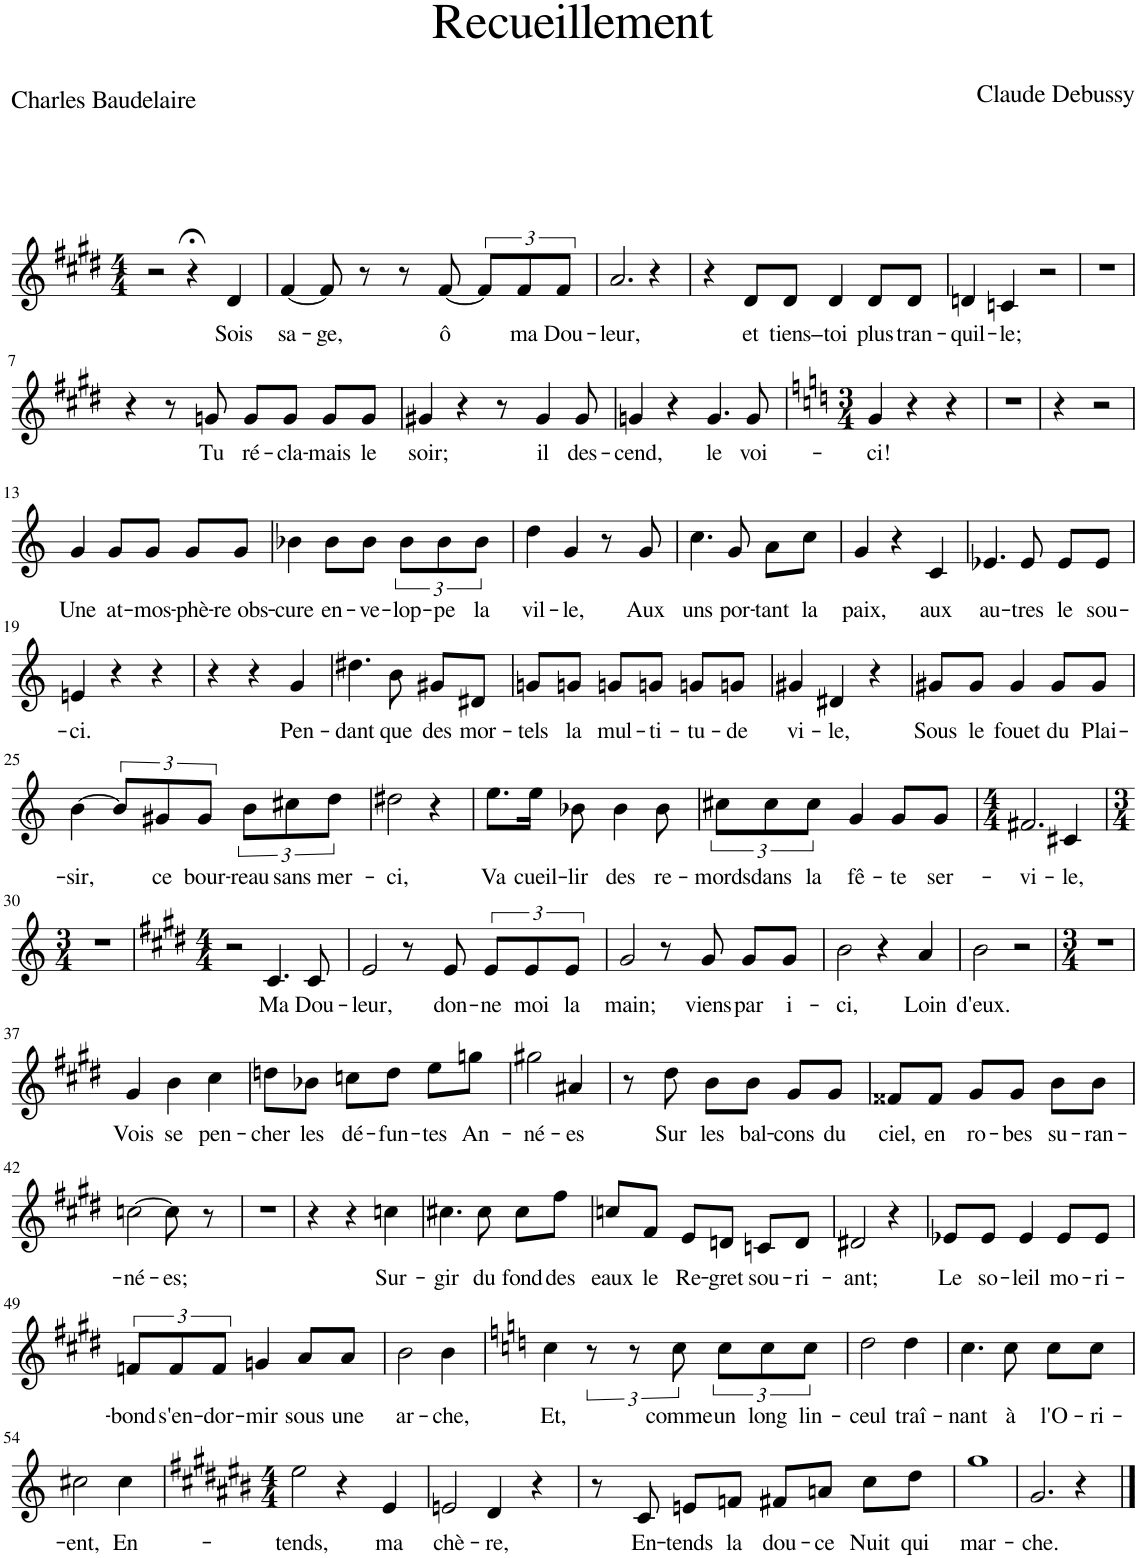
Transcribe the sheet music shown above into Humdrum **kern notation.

**kern	**text
*part1	*part1
*staff1	*staff1
*I"Piano	*
*I'Pno	*
*clefG2	*
*k[f#c#g#d#]	*
*M4/4	*
=1	=1
2r	.
4r;<	.
!	!LO:LY:b
4d#/	Sois
=2	=2
!	!LO:LY:b
[4f#/	sa-
!	!LO:LY:b
8f#/]	-ge,
8r	.
8r	.
!	!LO:LY:b
[8f#/	ô
12f#/L]	.
!	!LO:LY:b
12f#/	ma
!	!LO:LY:b
12f#/J	Dou-
=3	=3
!	!LO:LY:b
2.a/	-leur,
4r	.
=4	=4
4r	.
!	!LO:LY:b
8d#/L	et
!	!LO:LY:b
8d#/J	tiens–
!	!LO:LY:b
4d#/	toi
!	!LO:LY:b
8d#/L	plus
!	!LO:LY:b
8d#/J	tran-
=5	=5
!	!LO:LY:b
4dn/	-quil-
!	!LO:LY:b
4cn/	-le;
2r	.
=6	=6
1r	.
!!LO:LB:g=z
=7	=7
4r	.
8r	.
!	!LO:LY:b
8gn/	Tu
!	!LO:LY:b
8g/L	ré-
!	!LO:LY:b
8g/J	-cla-
!	!LO:LY:b
8g/L	-mais
!	!LO:LY:b
8g/J	le
=8	=8
!	!LO:LY:b
4g#X/	soir;
4r	.
8r	.
!	!LO:LY:b
4g#/	il
!	!LO:LY:b
8g#/	des-
=9	=9
!	!LO:LY:b
4gn/	-cend,
4r	.
!	!LO:LY:b
4.g/	le
!	!LO:LY:b
8g/	voi-
=10	=10
*k[]	*
*M3/4	*
!	!LO:LY:b
4g/	-ci!
4r	.
4r	.
=11	=11
2.r	.
=12	=12
4r	.
2r	.
!!LO:LB:g=z
=13	=13
!	!LO:LY:b
4g/	Une
!	!LO:LY:b
8g/L	at-
!	!LO:LY:b
8g/J	-mos-
!	!LO:LY:b
8g/L	-phè-
!	!LO:LY:b
8g/J	-re obs-
=14	=14
!	!LO:LY:b
4b-X\	-cure
!	!LO:LY:b
8b-\L	en-
!	!LO:LY:b
8b-\J	-ve-
!	!LO:LY:b
12b-\L	-lop-
!	!LO:LY:b
12b-\	-pe
!	!LO:LY:b
12b-\J	la
=15	=15
!	!LO:LY:b
4dd\	vil-
!	!LO:LY:b
4g/	-le,
8r	.
!	!LO:LY:b
8g/	Aux
=16	=16
!	!LO:LY:b
4.cc\	uns
!	!LO:LY:b
8g/	por-
!	!LO:LY:b
8a\L	-tant
!	!LO:LY:b
8cc\J	la
=17	=17
!	!LO:LY:b
4g/	paix,
4r	.
!	!LO:LY:b
4c/	aux
=18	=18
!	!LO:LY:b
4.e-X/	au-
!	!LO:LY:b
8e-/	-tres
!	!LO:LY:b
8e-/L	le
!	!LO:LY:b
8e-/J	sou-
!!LO:LB:g=z
=19	=19
!	!LO:LY:b
4en/	-ci.
4r	.
4r	.
=20	=20
4r	.
4r	.
!	!LO:LY:b
4g/	Pen-
=21	=21
!	!LO:LY:b
4.dd#X\	-dant
!	!LO:LY:b
8b\	que
!	!LO:LY:b
8g#X/L	des
!	!LO:LY:b
8d#X/J	mor-
=22	=22
!	!LO:LY:b
8gn/L	-tels
!	!LO:LY:b
8gn/J	la
!	!LO:LY:b
8gn/L	mul-
!	!LO:LY:b
8gn/J	-ti-
!	!LO:LY:b
8gn/L	-tu-
!	!LO:LY:b
8gn/J	-de
=23	=23
!	!LO:LY:b
4g#X/	vi-
!	!LO:LY:b
4d#X/	-le,
4r	.
=24	=24
!	!LO:LY:b
8g#X/L	Sous
!	!LO:LY:b
8g#/J	le
!	!LO:LY:b
4g#/	fouet
!	!LO:LY:b
8g#/L	du
!	!LO:LY:b
8g#/J	Plai-
!!LO:LB:g=z
=25	=25
!	!LO:LY:b
[4b\	-sir,
12b/L]	.
!	!LO:LY:b
12g#X/	ce
!	!LO:LY:b
12g#/J	bour-
!	!LO:LY:b
12b\L	-reau
!	!LO:LY:b
12cc#X\	sans
!	!LO:LY:b
12dd\J	mer-
=26	=26
!	!LO:LY:b
2dd#X\	-ci,
4r	.
=27	=27
!	!LO:LY:b
8.ee\L	Va
!	!LO:LY:b
16ee\Jk	cueil-
!	!LO:LY:b
8b-X\	-lir
!	!LO:LY:b
4b-\	des
!	!LO:LY:b
8b-\	re-
=28	=28
!	!LO:LY:b
12cc#X\L	-mords
!	!LO:LY:b
12cc#\	dans
!	!LO:LY:b
12cc#\J	la
!	!LO:LY:b
4g/	fê-
!	!LO:LY:b
8g/L	-te
!	!LO:LY:b
8g/J	ser-
=29	=29
*M4/4	*
!	!LO:LY:b
2.f#X/	-vi-
!	!LO:LY:b
4c#X/	-le,
!!LO:LB:g=z
=30	=30
*M3/4	*
2.r	.
=31	=31
*k[f#c#g#d#]	*
*M4/4	*
2r	.
!	!LO:LY:b
4.c#/	Ma
!	!LO:LY:b
8c#/	Dou-
=32	=32
!	!LO:LY:b
2e/	-leur,
8r	.
!	!LO:LY:b
8e/	don-
!	!LO:LY:b
12e/L	-ne
!	!LO:LY:b
12e/	moi
!	!LO:LY:b
12e/J	la
=33	=33
!	!LO:LY:b
2g#/	main;
8r	.
!	!LO:LY:b
8g#/	viens
!	!LO:LY:b
8g#/L	par
!	!LO:LY:b
8g#/J	i-
=34	=34
!	!LO:LY:b
2b\	-ci,
4r	.
!	!LO:LY:b
4a/	Loin
=35	=35
!	!LO:LY:b
2b\	d'eux.
2r	.
=36	=36
*M3/4	*
2.r	.
!!LO:LB:g=z
=37	=37
!	!LO:LY:b
4g#/	Vois
!	!LO:LY:b
4b\	se
!	!LO:LY:b
4cc#\	pen-
=38	=38
!	!LO:LY:b
8ddn\L	-cher
!	!LO:LY:b
8b-X\J	les
!	!LO:LY:b
8ccn\L	dé-
!	!LO:LY:b
8dd\J	-fun-
!	!LO:LY:b
8ee\L	-tes
!	!LO:LY:b
8ggn\J	An-
=39	=39
!	!LO:LY:b
2gg#X\	-né-
!	!LO:LY:b
4a#X/	-es
=40	=40
8r	.
!	!LO:LY:b
8dd#\	Sur
!	!LO:LY:b
8b\L	les
!	!LO:LY:b
8b\J	bal-
!	!LO:LY:b
8g#/L	-cons
!	!LO:LY:b
8g#/J	du
=41	=41
!	!LO:LY:b
8f##X/L	ciel,
!	!LO:LY:b
8f##/J	en
!	!LO:LY:b
8g#/L	ro-
!	!LO:LY:b
8g#/J	-bes
!	!LO:LY:b
8b\L	su-
!	!LO:LY:b
8b\J	-ran-
!!LO:LB:g=z
=42	=42
!	!LO:LY:b
[2ccn\	-né-
!	!LO:LY:b
8cc\]	-es;
8r	.
=43	=43
2.r	.
=44	=44
4r	.
4r	.
!	!LO:LY:b
4ccn\	Sur-
=45	=45
!	!LO:LY:b
4.cc#X\	-gir
!	!LO:LY:b
8cc#\	du
!	!LO:LY:b
8cc#\L	fond
!	!LO:LY:b
8ff#\J	des
=46	=46
!	!LO:LY:b
8ccn/L	eaux
!	!LO:LY:b
8f#/J	le
!	!LO:LY:b
8e/L	Re-
!	!LO:LY:b
8dn/J	-gret
!	!LO:LY:b
8cn/L	sou-
!	!LO:LY:b
8d/J	-ri-
=47	=47
!	!LO:LY:b
2d#X/	-ant;
4r	.
=48	=48
!	!LO:LY:b
8e-X/L	Le
!	!LO:LY:b
8e-/J	so-
!	!LO:LY:b
4e-/	-leil
!	!LO:LY:b
8e-/L	mo-
!	!LO:LY:b
8e-/J	-ri-
!!LO:LB:g=z
=49	=49
!	!LO:LY:b
12fn/L	-bond
!	!LO:LY:b
12f/	s'en-
!	!LO:LY:b
12f/J	-dor-
!	!LO:LY:b
4gn/	-mir
!	!LO:LY:b
8a/L	sous
!	!LO:LY:b
8a/J	une
=50	=50
!	!LO:LY:b
2b\	ar-
!	!LO:LY:b
4b\	-che,
=51	=51
*k[]	*
!	!LO:LY:b
4cc\	Et,
12r	.
12r	.
!	!LO:LY:b
12cc\	comme
!	!LO:LY:b
12cc\L	un
!	!LO:LY:b
12cc\	long
!	!LO:LY:b
12cc\J	lin-
=52	=52
!	!LO:LY:b
2dd\	-ceul
!	!LO:LY:b
4dd\	traî-
=53	=53
!	!LO:LY:b
4.cc\	-nant
!	!LO:LY:b
8cc\	à
!	!LO:LY:b
8cc\L	l'O-
!	!LO:LY:b
8cc\J	-ri-
!!LO:LB:g=z
=54	=54
!	!LO:LY:b
2cc#X\	-ent,
!	!LO:LY:b
4cc#\	En-
=55	=55
*k[f#c#g#d#a#e#b#]	*
*M4/4	*
!	!LO:LY:b
2ee#\	tends,
4r	.
!	!LO:LY:b
4e#/	ma
=56	=56
!	!LO:LY:b
2en/	chè-
!	!LO:LY:b
4d#/	-re,
4r	.
=57	=57
8r	.
!	!LO:LY:b
8c#/	En-
!	!LO:LY:b
8en/L	-tends
!	!LO:LY:b
8fn/J	la
!	!LO:LY:b
8f#X/L	dou-
!	!LO:LY:b
8an/J	-ce
!	!LO:LY:b
8cc#\L	Nuit
!	!LO:LY:b
8dd#\J	qui
=58	=58
!	!LO:LY:b
1gg#	mar-
=59	=59
!	!LO:LY:b
2.g#/	-che.
4r	.
==	==
*-	*-
